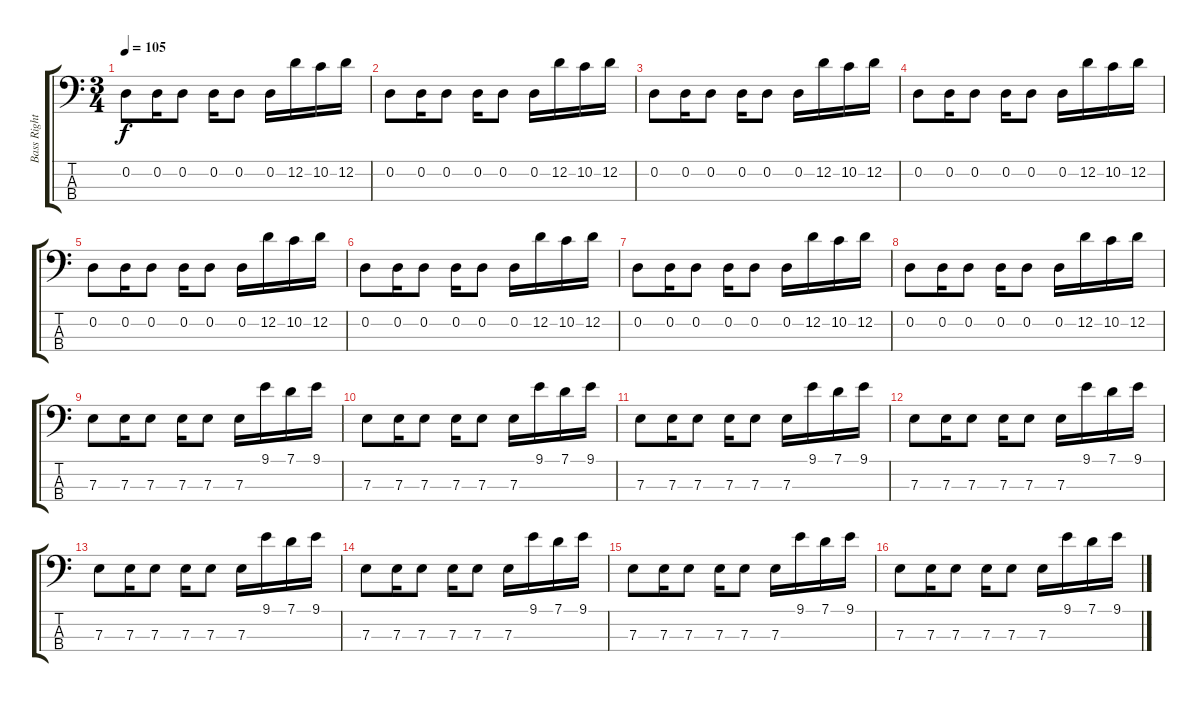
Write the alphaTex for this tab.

\track ("Bass Right Ch." "Bass Right") {instrument fretlessbass}
\staff {score tabs}
\tuning (G2 D2 A1 E1) {hide}
\ts (3 4)
\tempo 105
\clef f4
\ks c
0.2.8{dy f} 0.2.16 0.2.8 0.2.16 0.2.8 0.2.16 12.2.16 10.2.16 12.2.16 |
0.2.8 0.2.16 0.2.8 0.2.16 0.2.8 0.2.16 12.2.16 10.2.16 12.2.16 |
0.2.8 0.2.16 0.2.8 0.2.16 0.2.8 0.2.16 12.2.16 10.2.16 12.2.16 |
0.2.8 0.2.16 0.2.8 0.2.16 0.2.8 0.2.16 12.2.16 10.2.16 12.2.16 |
0.2.8 0.2.16 0.2.8 0.2.16 0.2.8 0.2.16 12.2.16 10.2.16 12.2.16 |
0.2.8 0.2.16 0.2.8 0.2.16 0.2.8 0.2.16 12.2.16 10.2.16 12.2.16 |
0.2.8 0.2.16 0.2.8 0.2.16 0.2.8 0.2.16 12.2.16 10.2.16 12.2.16 |
0.2.8 0.2.16 0.2.8 0.2.16 0.2.8 0.2.16 12.2.16 10.2.16 12.2.16 |
7.3.8 7.3.16 7.3.8 7.3.16 7.3.8 7.3.16 9.1.16 7.1.16 9.1.16 |
7.3.8 7.3.16 7.3.8 7.3.16 7.3.8 7.3.16 9.1.16 7.1.16 9.1.16 |
7.3.8 7.3.16 7.3.8 7.3.16 7.3.8 7.3.16 9.1.16 7.1.16 9.1.16 |
7.3.8 7.3.16 7.3.8 7.3.16 7.3.8 7.3.16 9.1.16 7.1.16 9.1.16 |
7.3.8 7.3.16 7.3.8 7.3.16 7.3.8 7.3.16 9.1.16 7.1.16 9.1.16 |
7.3.8 7.3.16 7.3.8 7.3.16 7.3.8 7.3.16 9.1.16 7.1.16 9.1.16 |
7.3.8 7.3.16 7.3.8 7.3.16 7.3.8 7.3.16 9.1.16 7.1.16 9.1.16 |
7.3.8 7.3.16 7.3.8 7.3.16 7.3.8 7.3.16 9.1.16 7.1.16 9.1.16
